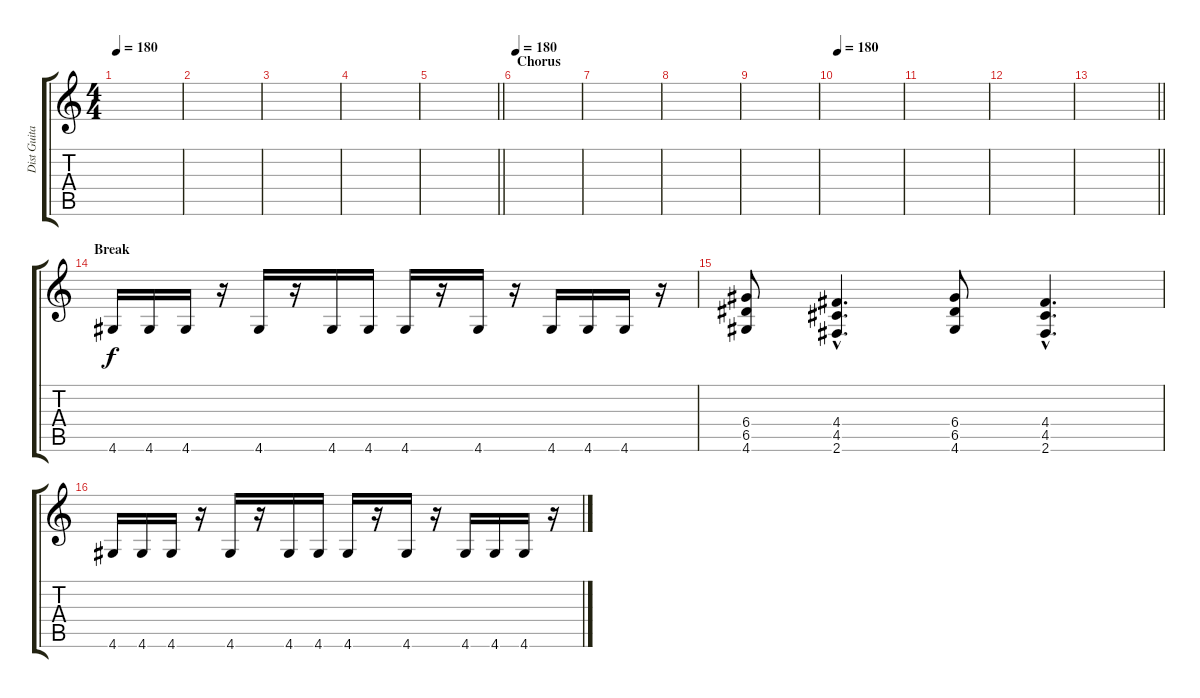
\track ("Dist Guitar 2" "Dist Guita") {instrument distortionguitar}
\staff {score tabs}
\tuning (E4 B3 G3 D3 A2 E2) {hide}
\ts (4 4)
\tempo 180
\clef g2
\ks c
|
|
|
|
\barLineRight lightlight
|
\section ("" "Chorus")
\tempo 180
|
|
|
|
\tempo 180
|
|
|
\barLineRight lightlight
|
\section ("" "Break")
4.6.16 4.6.16 4.6.16 r.16 4.6.16 r.16 4.6.16 4.6.16 4.6.16 r.16 4.6.16 r.16 4.6.16 4.6.16 4.6.16 r.16 |
(6.4 6.5 4.6).8 (4.4{hac} 4.5{hac} 2.6{hac}).4{d} (6.4 6.5 4.6).8 (4.4{hac} 4.5{hac} 2.6{hac}).4{d} |
4.6.16 4.6.16 4.6.16 r.16 4.6.16 r.16 4.6.16 4.6.16 4.6.16 r.16 4.6.16 r.16 4.6.16 4.6.16 4.6.16 r.16
